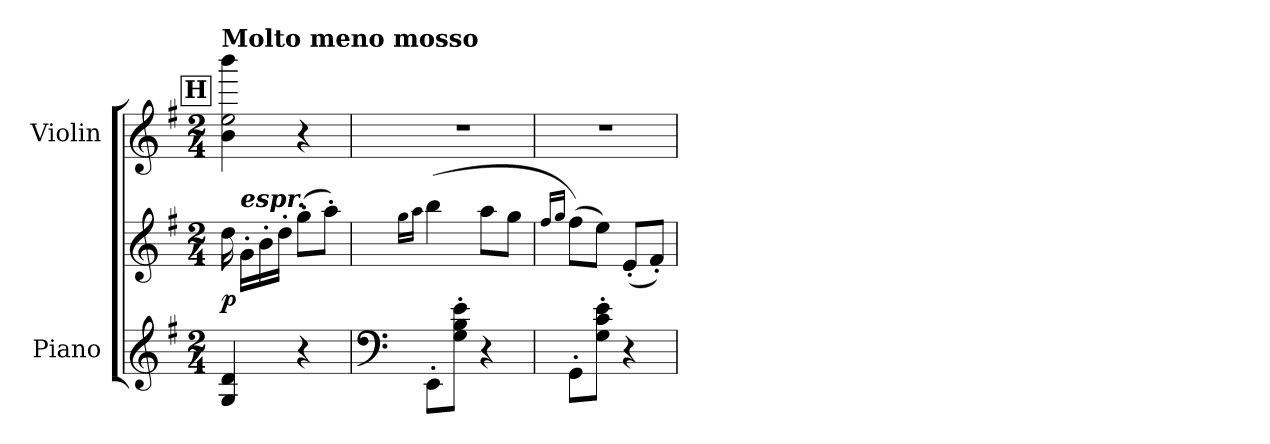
**kern	**kern	**dynam	**kern
*part2	*part2	*part2	*part1
*staff3	*staff2	*staff2/3	*staff1
*I"Piano	*	*	*I"Violin
*I'Pno.	*	*	*I'Vln.
*clefG2	*clefG2	*	*clefG2
*k[f#]	*k[f#]	*	*k[f#]
*M2/4	*M2/4	*	*M2/4
*MM76	*MM76	*	*MM76
!!LO:REH:place=s1:a:B:fs=14:t=H
=858	=858	=858	=858
!	!	!	!LO:TX:a:B:t=Molto meno mosso
!	!	!LO:DY:b	!LO:N:n=2:head=open
4G/ 4d/	16dd\	p	4b\ 4ee\ 4bbb!\
!	!LO:TX:a:Bi:t=espr.	!	!
.	16g'\LL	.	.
.	16b'\	.	.
.	16dd'\JJ	.	.
4r	(8gg'\L	.	4r
.	8aa'\J)	.	.
!!LO:LB:g=z
=859	=859	=859	=859
*clefF4	*	*	*
*	*^	*	*
.	.	(16qgg\LL	.	.
.	.	16qaa\JJ	.	.
8EE'\L	(4bb\	[8bb/Lyy	.	2r
8G\' 8B\' 8e\'J	.	8bb/Jyy]	.	.
4r	8ryy	8aa\L	.	.
.	8ryy	8gg\J	.	.
*	*v	*v	*	*
=860	=860	=860	=860
.	16qff#/LL	.	.
.	16qgg/JJ	.	.
8GG'\L	(8ff#\L)	.	2r
8G\' 8c\' 8e\'J	8ee\J)	.	.
4r	(8e'/L	.	.
.	8f#'/J)	.	.
=	=	=	=
*-	*-	*-	*-
